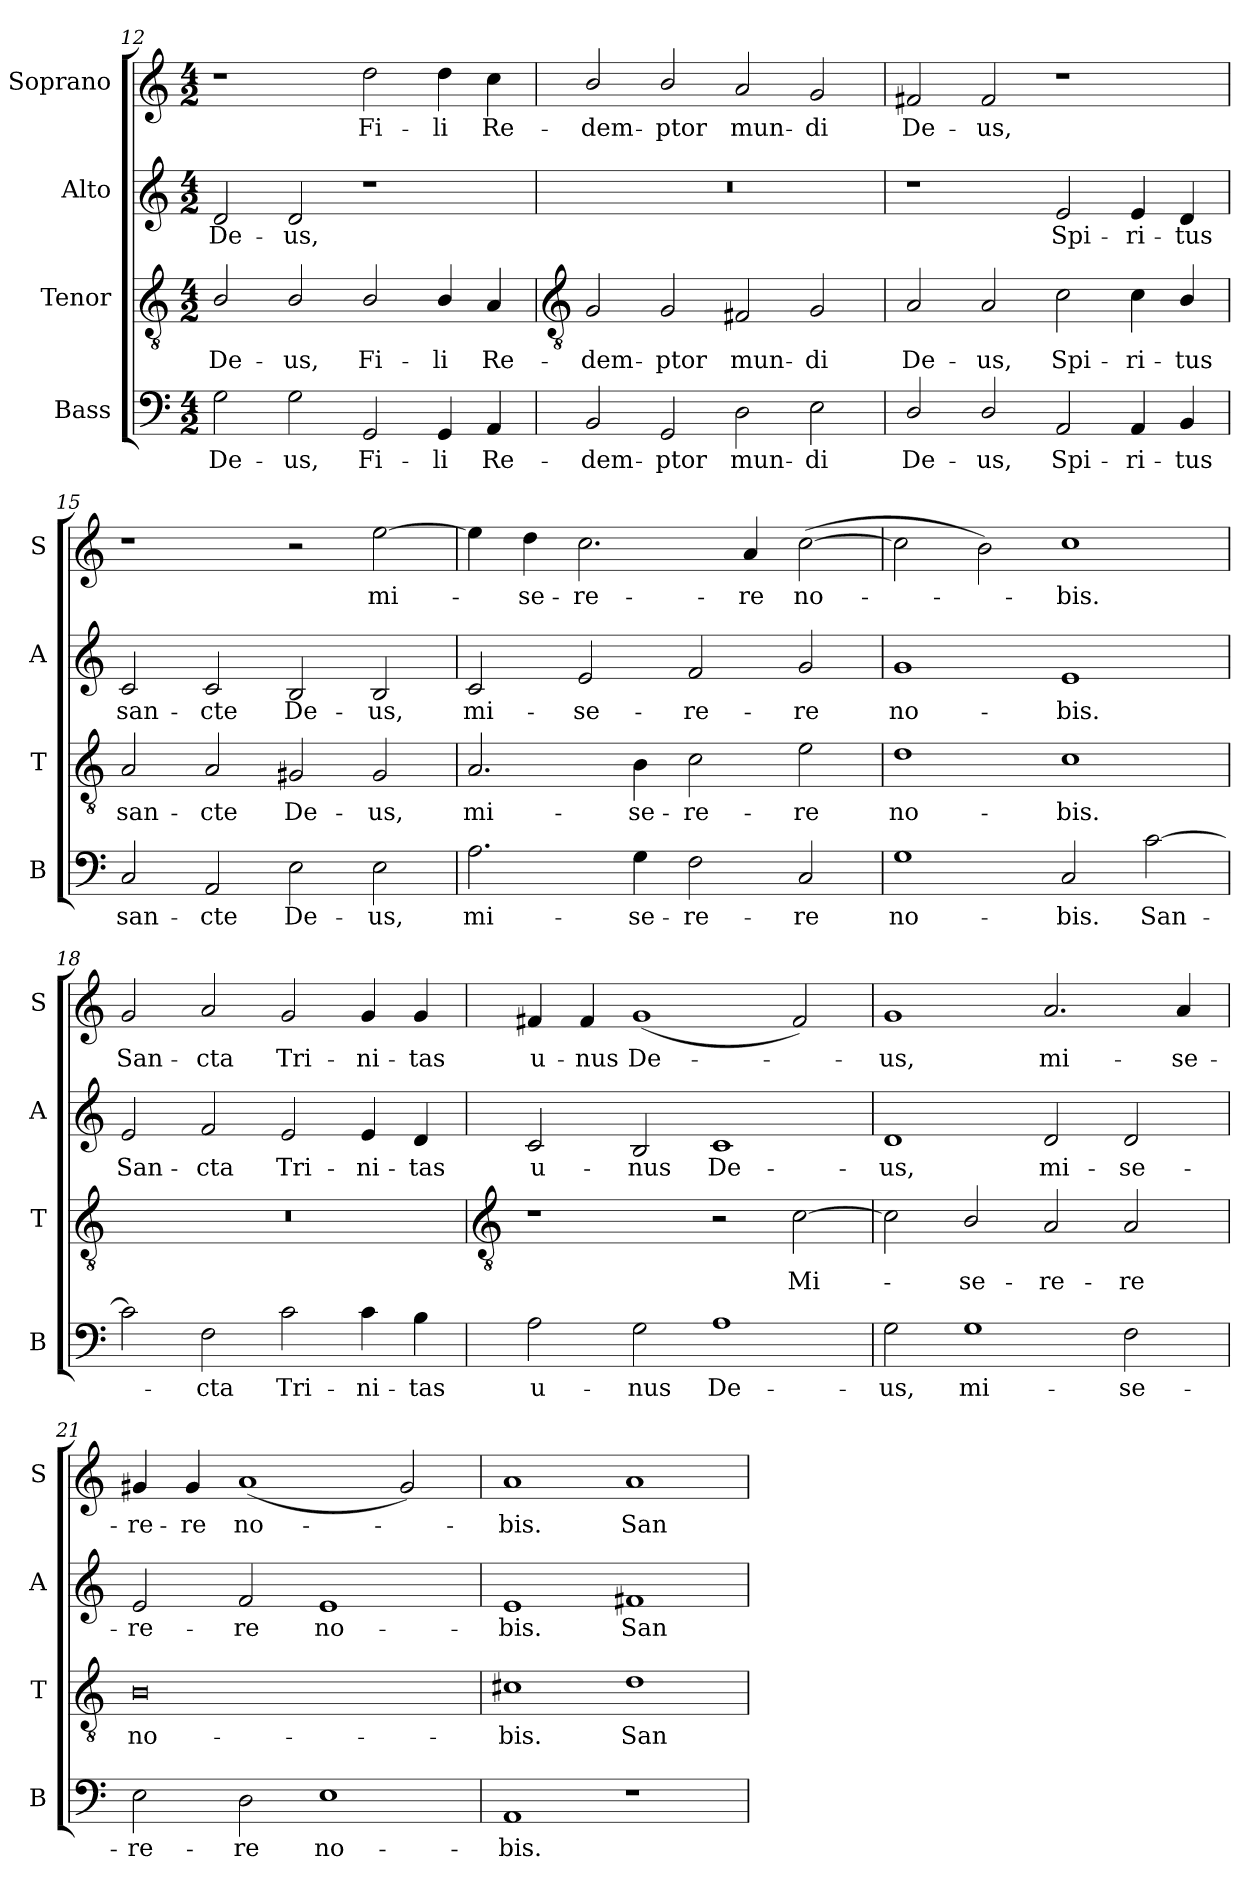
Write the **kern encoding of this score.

**kern	**text	**kern	**text	**kern	**text	**kern	**text
*part4	*part4	*part3	*part3	*part2	*part2	*part1	*part1
*staff4	*staff4	*staff3	*staff3	*staff2	*staff2	*staff1	*staff1
*I"Bass	*	*I"Tenor	*	*I"Alto	*	*I"Soprano	*
*I'B	*	*I'T	*	*I'A	*	*I'S	*
*clefF4	*	*clefGv2	*	*clefG2	*	*clefG2	*
*k[]	*	*k[]	*	*k[]	*	*k[]	*
*C:	*	*C:	*	*C:	*	*C:	*
*M4/2	*	*M4/2	*	*M4/2	*	*M4/2	*
=12	=12	=12	=12	=12	=12	=12	=12
!	!LO:LY:b	!	!LO:LY:b	!	!LO:LY:b	!	!
2G	De-	2B/	De-	2d	De-	1r	.
!	!LO:LY:b	!	!LO:LY:b	!	!LO:LY:b	!	!
2G	-us,	2B/	-us,	2d	-us,	.	.
!	!LO:LY:b	!	!LO:LY:b	!	!	!	!LO:LY:b
2GG	Fi-	2B/	Fi-	1r	.	2dd	Fi-
!	!LO:LY:b	!	!LO:LY:b	!	!	!	!LO:LY:b
4GG	-li	4B/	-li	.	.	4dd	-li
!	!LO:LY:b	!	!LO:LY:b	!	!	!	!LO:LY:b
4AA	Re-	4A	Re-	.	.	4cc	Re-
!!LO:LB:g=z
=13	=13	=13	=13	=13	=13	=13	=13
*	*	*clefGv2	*	*	*	*	*
!	!LO:LY:b	!	!LO:LY:b	!	!	!	!LO:LY:b
2BB	-dem-	2G	-dem-	0r	.	2b/	-dem-
!	!LO:LY:b	!	!LO:LY:b	!	!	!	!LO:LY:b
2GG	-ptor	2G	-ptor	.	.	2b/	-ptor
!	!LO:LY:b	!	!LO:LY:b	!	!	!	!LO:LY:b
2D	mun-	2F#X	mun-	.	.	2a	mun-
!	!LO:LY:b	!	!LO:LY:b	!	!	!	!LO:LY:b
2E	-di	2G	-di	.	.	2g	-di
=14	=14	=14	=14	=14	=14	=14	=14
!	!LO:LY:b	!	!LO:LY:b	!	!	!	!LO:LY:b
2D/	De-	2A	De-	1r	.	2f#X	De-
!	!LO:LY:b	!	!LO:LY:b	!	!	!	!LO:LY:b
2D/	-us,	2A	-us,	.	.	2f#	-us,
!	!LO:LY:b	!	!LO:LY:b	!	!LO:LY:b	!	!
2AA	Spi-	2c	Spi-	2e	Spi-	1r	.
!	!LO:LY:b	!	!LO:LY:b	!	!LO:LY:b	!	!
4AA	-ri-	4c	-ri-	4e	-ri-	.	.
!	!LO:LY:b	!	!LO:LY:b	!	!LO:LY:b	!	!
4BB	-tus	4B/	-tus	4d	-tus	.	.
=15	=15	=15	=15	=15	=15	=15	=15
!	!LO:LY:b	!	!LO:LY:b	!	!LO:LY:b	!	!
2C	san-	2A	san-	2c	san-	1r	.
!	!LO:LY:b	!	!LO:LY:b	!	!LO:LY:b	!	!
2AA	-cte	2A	-cte	2c	-cte	.	.
!	!LO:LY:b	!	!LO:LY:b	!	!LO:LY:b	!	!
2E	De-	2G#X	De-	2B	De-	2r	.
!	!LO:LY:b	!	!LO:LY:b	!	!LO:LY:b	!	!LO:LY:b
2E	-us,	2G#	-us,	2B	-us,	[2ee	mi-
=16	=16	=16	=16	=16	=16	=16	=16
!	!LO:LY:b	!	!LO:LY:b	!	!LO:LY:b	!	!
2.A	mi-	2.A	mi-	2c	mi-	4ee]	.
!	!	!	!	!	!	!	!LO:LY:b
.	.	.	.	.	.	4dd	se-
!	!	!	!	!	!LO:LY:b	!	!LO:LY:b
.	.	.	.	2e	-se-	2.cc	-re-
!	!LO:LY:b	!	!LO:LY:b	!	!	!	!
4G	-se-	4B	-se-	.	.	.	.
!	!LO:LY:b	!	!LO:LY:b	!	!LO:LY:b	!	!
2F	-re-	2c	-re-	2f	-re-	.	.
!	!	!	!	!	!	!	!LO:LY:b
.	.	.	.	.	.	4a	-re
!	!LO:LY:b	!	!LO:LY:b	!	!LO:LY:b	!	!LO:LY:b
2C	-re	2e	-re	2g	-re	(>[2cc	no-
=17	=17	=17	=17	=17	=17	=17	=17
!	!LO:LY:b	!	!LO:LY:b	!	!LO:LY:b	!	!
1G	no-	1d	no-	1g	no-	2cc]	.
.	.	.	.	.	.	2b)	.
!	!LO:LY:b	!	!LO:LY:b	!	!LO:LY:b	!	!LO:LY:b
2C	-bis.	1c	-bis.	1e	-bis.	1cc	bis.
!	!LO:LY:b	!	!	!	!	!	!
[2c	San-	.	.	.	.	.	.
=18	=18	=18	=18	=18	=18	=18	=18
!	!	!	!	!	!LO:LY:b	!	!LO:LY:b
2c]	.	0r	.	2e	San-	2g	San-
!	!LO:LY:b	!	!	!	!LO:LY:b	!	!LO:LY:b
2F	cta	.	.	2f	-cta	2a	-cta
!	!LO:LY:b	!	!	!	!LO:LY:b	!	!LO:LY:b
2c	Tri-	.	.	2e	Tri-	2g	Tri-
!	!LO:LY:b	!	!	!	!LO:LY:b	!	!LO:LY:b
4c	-ni-	.	.	4e	-ni-	4g	-ni-
!	!LO:LY:b	!	!	!	!LO:LY:b	!	!LO:LY:b
4B	-tas	.	.	4d	-tas	4g	-tas
!!LO:LB:g=z
=19	=19	=19	=19	=19	=19	=19	=19
*	*	*clefGv2	*	*	*	*	*
!	!LO:LY:b	!	!	!	!LO:LY:b	!	!LO:LY:b
2A	u-	1r	.	2c	u-	4f#X	u-
!	!	!	!	!	!	!	!LO:LY:b
.	.	.	.	.	.	4f#	-nus
!	!LO:LY:b	!	!	!	!LO:LY:b	!	!LO:LY:b
2G	-nus	.	.	2B	-nus	(<1g	De-
!	!LO:LY:b	!	!	!	!LO:LY:b	!	!
1A	De-	2r	.	1c	De-	.	.
!	!	!	!LO:LY:b	!	!	!	!
.	.	[2c	Mi-	.	.	2f#)	.
=20	=20	=20	=20	=20	=20	=20	=20
!	!LO:LY:b	!	!	!	!LO:LY:b	!	!LO:LY:b
2G	-us,	2c]	.	1d	-us,	1g	us,
!	!LO:LY:b	!	!LO:LY:b	!	!	!	!
1G	mi-	2B/	se-	.	.	.	.
!	!	!	!LO:LY:b	!	!LO:LY:b	!	!LO:LY:b
.	.	2A	-re-	2d	mi-	2.a	mi-
!	!LO:LY:b	!	!LO:LY:b	!	!LO:LY:b	!	!
2F	-se-	2A	-re	2d	-se-	.	.
!	!	!	!	!	!	!	!LO:LY:b
.	.	.	.	.	.	4a	-se-
=21	=21	=21	=21	=21	=21	=21	=21
!	!LO:LY:b	!	!LO:LY:b	!	!LO:LY:b	!	!LO:LY:b
2E	-re-	0B	no-	2e	-re-	4g#X	-re-
!	!	!	!	!	!	!	!LO:LY:b
.	.	.	.	.	.	4g#	-re
!	!LO:LY:b	!	!	!	!LO:LY:b	!	!LO:LY:b
2D	-re	.	.	2f	-re	(<1a	no-
!	!LO:LY:b	!	!	!	!LO:LY:b	!	!
1E	no-	.	.	1e	no-	.	.
.	.	.	.	.	.	2g#)	.
=22	=22	=22	=22	=22	=22	=22	=22
!	!LO:LY:b	!	!LO:LY:b	!	!LO:LY:b	!	!LO:LY:b
1AA	-bis.	1c#X	-bis.	1e	-bis.	1a	bis.
!	!	!	!LO:LY:b	!	!LO:LY:b	!	!LO:LY:b
1r	.	1d	San-	1f#X	San-	1a	San-
=	=	=	=	=	=	=	=
*-	*-	*-	*-	*-	*-	*-	*-
